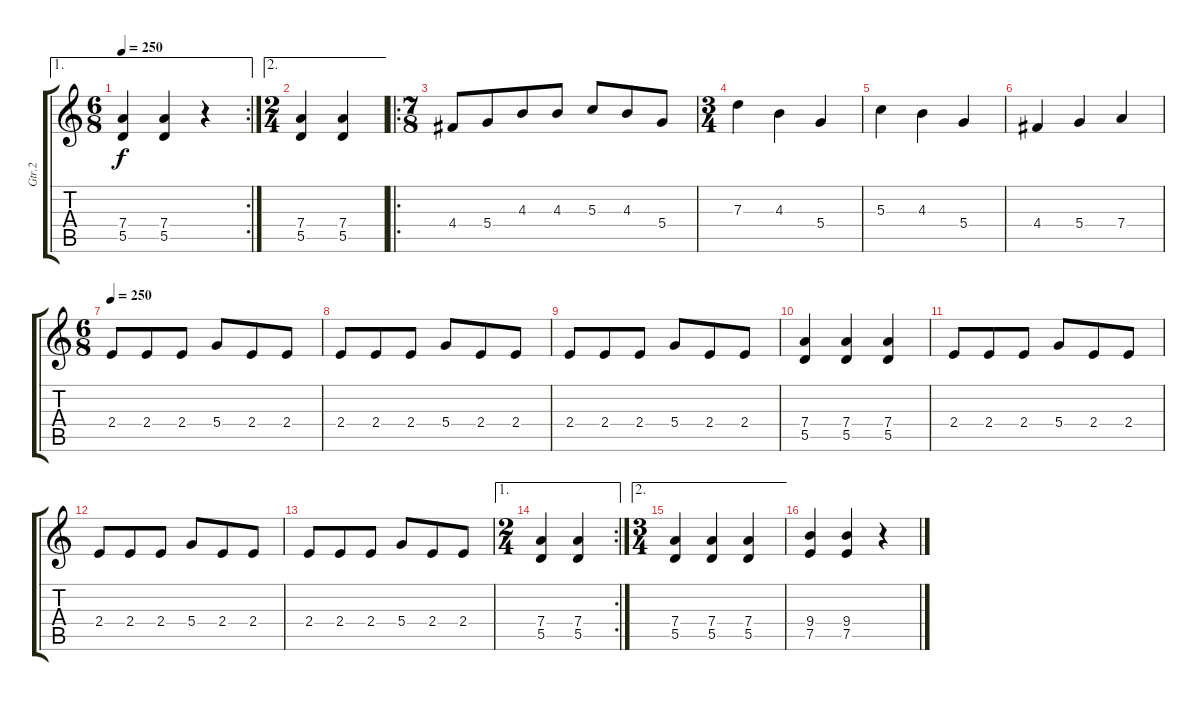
\track ("Gtr.2" "Gtr.2") {instrument overdrivenguitar}
\staff {score tabs}
\tuning (E4 B3 G3 D3 A2 E2) {hide}
\ae 1
\rc 2
\ts (6 8)
\tempo 250
\clef g2
\ks c
(7.4 5.5).4{dy f} (7.4 5.5).4 r.4 |
\ae 2
\ts (2 4)
(7.4 5.5).4 (7.4 5.5).4 |
\ro
\ts (7 8)
4.4.8 5.4.8 4.3.8 4.3.8 5.3.8 4.3.8 5.4.8 |
\ts (3 4)
7.3.4 4.3.4 5.4.4 |
5.3.4 4.3.4 5.4.4 |
4.4.4 5.4.4 7.4.4 |
\ts (6 8)
\tempo 250
2.4.8 2.4.8 2.4.8 5.4.8 2.4.8 2.4.8 |
2.4.8 2.4.8 2.4.8 5.4.8 2.4.8 2.4.8 |
2.4.8 2.4.8 2.4.8 5.4.8 2.4.8 2.4.8 |
(7.4 5.5).4 (7.4 5.5).4 (7.4 5.5).4 |
2.4.8 2.4.8 2.4.8 5.4.8 2.4.8 2.4.8 |
2.4.8 2.4.8 2.4.8 5.4.8 2.4.8 2.4.8 |
2.4.8 2.4.8 2.4.8 5.4.8 2.4.8 2.4.8 |
\ae 1
\rc 2
\ts (2 4)
(7.4 5.5).4 (7.4 5.5).4 |
\ae 2
\ts (3 4)
(7.4 5.5).4 (7.4 5.5).4 (7.4 5.5).4 |
(9.4 7.5).4 (9.4 7.5).4 r.4
